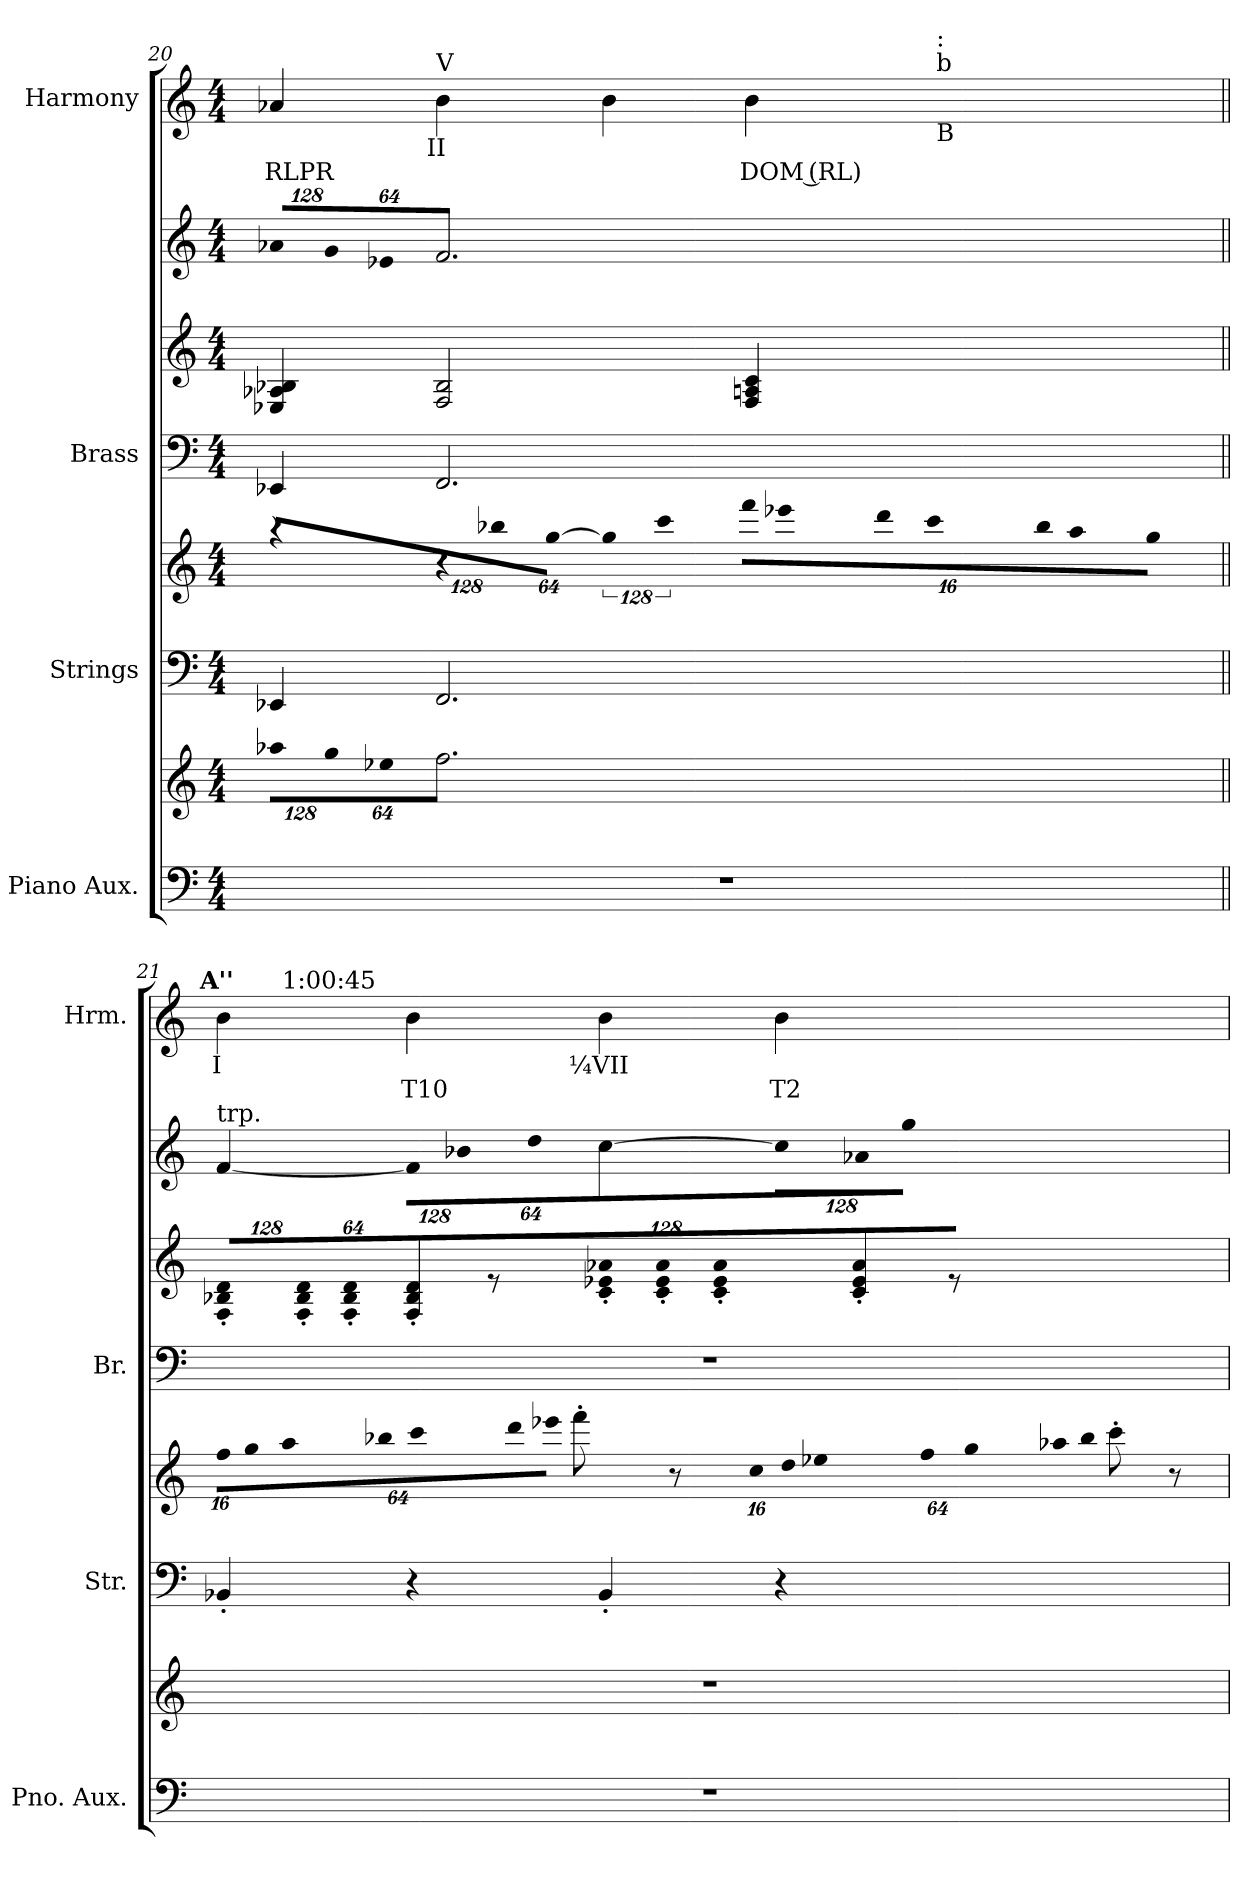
**kern	**kern	**kern	**kern	**kern	**kern	**kern	**kern	**text
*part4	*part4	*part3	*part3	*part2	*part2	*part2	*part1	*part1
*staff8	*staff7	*staff6	*staff5	*staff4	*staff3	*staff2	*staff1	*staff1
*I"Piano Aux.	*	*I"Strings	*	*I"Brass	*	*	*I"Harmony	*
*I'Pno. Aux.	*	*I'Str.	*	*I'Br.	*	*	*I'Hrm.	*
*clefF4	*clefG2	*clefF4	*clefG2	*clefF4	*clefG2	*clefG2	*clefG2	*
*k[]	*k[]	*k[]	*k[]	*k[]	*k[]	*k[]	*k[]	*
*M4/4	*M4/4	*M4/4	*M4/4	*M4/4	*M4/4	*M4/4	*M4/4	*
*	*Xbrackettup	*	*	*	*	*	*	*
=20	=20	=20	=20	=20	=20	=20	=20	=20
!	!LO:N:vis=8	!	!	!	!	!	!	!
*	*	*	*	*	*	*Xbrackettup	*	*
!	!	!	!	!	!	!LO:N:vis=8	!	!
!	!	!	!	!	!	!	!LO:TX:b:cj:t=I	!
!	!	!	!	!	!	!	!LO:TX:t=IV	!
!	!	!	!	!	!	!	!	!LO:LY:b:color=#000000
*	*	*	*	*	*	*	*^	*
1r	1024%85aa-Xi\L	4EE-Xi/	4r	4EE-Xi/	4E-Xi/ 4A-Xi 4B-Xi	1024%85a-Xi/L	4a-i	2ryy	RLPR
!	!LO:N:vis=8	!	!	!	!	!LO:N:vis=8	!	!	!
.	1024%85ggi\	.	.	.	.	1024%85gi/	.	.	.
!	!LO:N:vis=8	!	!	!	!	!LO:N:vis=8	!	!	!
.	512%43ee-Xi\J	.	.	.	.	512%43e-Xi/J	.	.	.
*	*	*	*Xbrackettup	*	*	*	*	*	*
!	!	!	!	!	!	!	!LO:TX:b:cj:t=II	!	!
!	!	!	!	!	!	!	!LO:TX:t=V	!	!
!	!	!	!LO:N:vis=8	!	!	!	!	!	!
.	2.ffi\	2.FFi/	1024%85r	2.FFi/	2Fi/ 2B-i	2.fi/	4bi	.	.
!	!	!	!LO:N:vis=8	!	!	!	!	!	!
.	.	.	1024%85bb-Xi\	.	.	.	.	.	.
!	!	!	!LO:N:vis=8	!	!	!	!	!	!
.	.	.	[512%43ggi\J	.	.	.	.	.	.
*	*	*	*brackettup	*	*	*	*	*	*
!	!	!	!LO:N:vis=8	!	!	!	!	!	!
.	.	.	1024%85ggi\]	.	.	.	4bi	4ryy	.
!	!	!	!LO:N:vis=4	!	!	!	!	!	!
.	.	.	1024%171ccci\	.	.	.	.	.	.
*	*	*	*Xbrackettup	*	*	*	*	*	*
!	!	!	!LO:N:vis=16	!	!	!	!	!	!
!	!	!	!	!	!	!	!	!	!LO:LY:b:color=#000000
.	.	.	256%9fffi\LL	.	4Fi/ 4Ani 4ci	.	4bi	8ryy	DOM (RL)
!	!	!	!LO:N:vis=16	!	!	!	!	!	!
.	.	.	1024%37eee-Xi\	.	.	.	.	.	.
!	!	!	!LO:N:vis=16	!	!	!	!	!	!
.	.	.	256%9dddi\	.	.	.	.	.	.
!	!	!	!LO:N:vis=16	!	!	!	!	!	!
.	.	.	1024%37ccci\	.	.	.	.	.	.
.	.	.	.	.	.	.	.	16ryy	.
!	!	!	!LO:N:vis=16	!	!	!	!	!	!
.	.	.	256%9bb-i\	.	.	.	.	.	.
!	!	!	!LO:N:vis=16	!	!	!	!	!	!
.	.	.	1024%37aai\	.	.	.	.	.	.
.	.	.	.	.	.	.	.	64ryy	.
.	.	.	.	.	.	.	.	128ryy	.
.	.	.	.	.	.	.	.	512.ryy	.
!	!	!	!	!	!	!	!	!LO:TX:b:t=B	!
!	!	!	!	!	!	!	!	!LO:TX:t=b	!
!	!	!	!	!	!	!	!	!LO:TX:t=&colon;	!
!	!	!	!LO:N:vis=16	!	!	!	!	!	!
.	.	.	1024%37ggi\JJ	.	.	.	.	32ryy	.
.	.	.	.	.	.	.	.	256ryy	.
.	.	.	.	.	.	.	.	1024ryy	.
!!LO:PB:g=z	!!
=21||	=21||	=21||	=21||	=21||	=21||	=21||	=21||	=21||	=21||
!	!	!	!LO:N:vis=16	!	!	!	!	!	!
*	*	*	*	*	*Xbrackettup	*	*	*	*
!	!	!	!	!	!	!	!LO:TX:b:cj:t=I	!	!
!	!	!	!	!	!	!	!LO:TX:a:B:cj:t=A''	!	!
!	!	!	!	!	!	!LO:TX:a:t=trp.	!	!	!
!	!	!	!	!	!LO:N:vis=8	!	!	!	!
1r	1r	4BB-X'i/	256%9ffi\LL	1r	1024%85Fi/' 1024%85B-Xi' 1024%85di'L	[4fi/	4bi	16ryy	.
!	!	!	!LO:N:vis=16	!	!	!	!	!	!
.	.	.	1024%37ggi\	.	.	.	.	.	.
.	.	.	.	.	.	.	.	128ryy	.
.	.	.	.	.	.	.	.	1024ryy	.
!	!	!	!	!	!	!	!	!LO:TX:a:t=1&colon;00&colon;45	!
!	!	!	!LO:N:vis=16	!	!	!	!	!	!
.	.	.	256%9aai\	.	.	.	.	2ryy	.
!	!	!	!	!	!LO:N:vis=8	!	!	!	!
.	.	.	.	.	1024%85Fi/' 1024%85B-i' 1024%85di'	.	.	.	.
!	!	!	!LO:N:vis=16	!	!	!	!	!	!
.	.	.	1024%37bb-Xi\	.	.	.	.	.	.
!	!	!	!LO:N:vis=16	!	!	!	!	!	!
.	.	.	256%9ccci\	.	.	.	.	.	.
!	!	!	!	!	!LO:N:vis=8	!	!	!	!
.	.	.	.	.	512%43Fi/' 512%43B-i' 512%43di'J	.	.	.	.
!	!	!	!LO:N:vis=16	!	!	!	!	!	!
.	.	.	1024%37dddi\	.	.	.	.	.	.
!	!	!	!LO:N:vis=16	!	!	!	!	!	!
.	.	.	1024%37eee-Xi\JJ	.	.	.	.	.	.
!	!	!	!	!	!	!LO:N:vis=8	!	!	!
!	!	!	!	!	!	!	!	!	!LO:LY:b:color=#000000
.	.	4r	8fff'i\L	.	8Fi/' 8B-i' 8di'L	1024%85fi/L]	4bi	.	T10
!	!	!	!	!	!	!LO:N:vis=8	!	!	!
.	.	.	.	.	.	1024%85b-Xi/	.	.	.
.	.	.	8r	.	8r	.	.	.	.
!	!	!	!	!	!	!LO:N:vis=8	!	!	!
.	.	.	.	.	.	512%43ddi/J	.	.	.
!	!	!	!	!	!	!	!LO:TX:b:cj:t=¼VII	!	!
!	!	!	!LO:N:vis=16	!	!LO:N:vis=8	!	!	!	!
.	.	4BB-'i/	256%9cci\LL	.	1024%85ci/' 1024%85e-Xi' 1024%85a-Xi'L	[4cci\	4bi	.	.
!	!	!	!LO:N:vis=16	!	!	!	!	!	!
.	.	.	1024%37ddi\	.	.	.	.	.	.
!	!	!	!LO:N:vis=16	!	!	!	!	!	!
.	.	.	256%9ee-Xi\	.	.	.	.	4ryy	.
!	!	!	!	!	!LO:N:vis=8	!	!	!	!
.	.	.	.	.	1024%85ci/' 1024%85e-i' 1024%85a-i'	.	.	.	.
!	!	!	!LO:N:vis=16	!	!	!	!	!	!
.	.	.	1024%37ffi\	.	.	.	.	.	.
!	!	!	!LO:N:vis=16	!	!	!	!	!	!
.	.	.	256%9ggi\	.	.	.	.	.	.
!	!	!	!	!	!LO:N:vis=8	!	!	!	!
.	.	.	.	.	512%43ci/' 512%43e-i' 512%43a-i'J	.	.	.	.
!	!	!	!LO:N:vis=16	!	!	!	!	!	!
.	.	.	1024%37aa-Xi\	.	.	.	.	.	.
!	!	!	!LO:N:vis=16	!	!	!	!	!	!
.	.	.	1024%37bb-i\JJ	.	.	.	.	.	.
!	!	!	!	!	!	!LO:N:vis=8	!	!	!
!	!	!	!	!	!	!	!	!	!LO:LY:b:color=#000000
.	.	4r	8ccc'i\L	.	8ci/' 8e-i' 8a-i'L	1024%85cci\L]	4bi	.	T2
.	.	.	.	.	.	.	.	8ryy	.
!	!	!	!	!	!	!LO:N:vis=8	!	!	!
.	.	.	.	.	.	1024%85a-Xi\	.	.	.
.	.	.	8r	.	8r	.	.	.	.
!	!	!	!	!	!	!LO:N:vis=8	!	!	!
.	.	.	.	.	.	512%43ggi\J	.	.	.
.	.	.	.	.	.	.	.	32ryy	.
.	.	.	.	.	.	.	.	64ryy	.
.	.	.	.	.	.	.	.	256..ryy	.
*	*	*	*	*	*	*	*v	*v	*
=	=	=	=	=	=	=	=	=
*-	*-	*-	*-	*-	*-	*-	*-	*-
